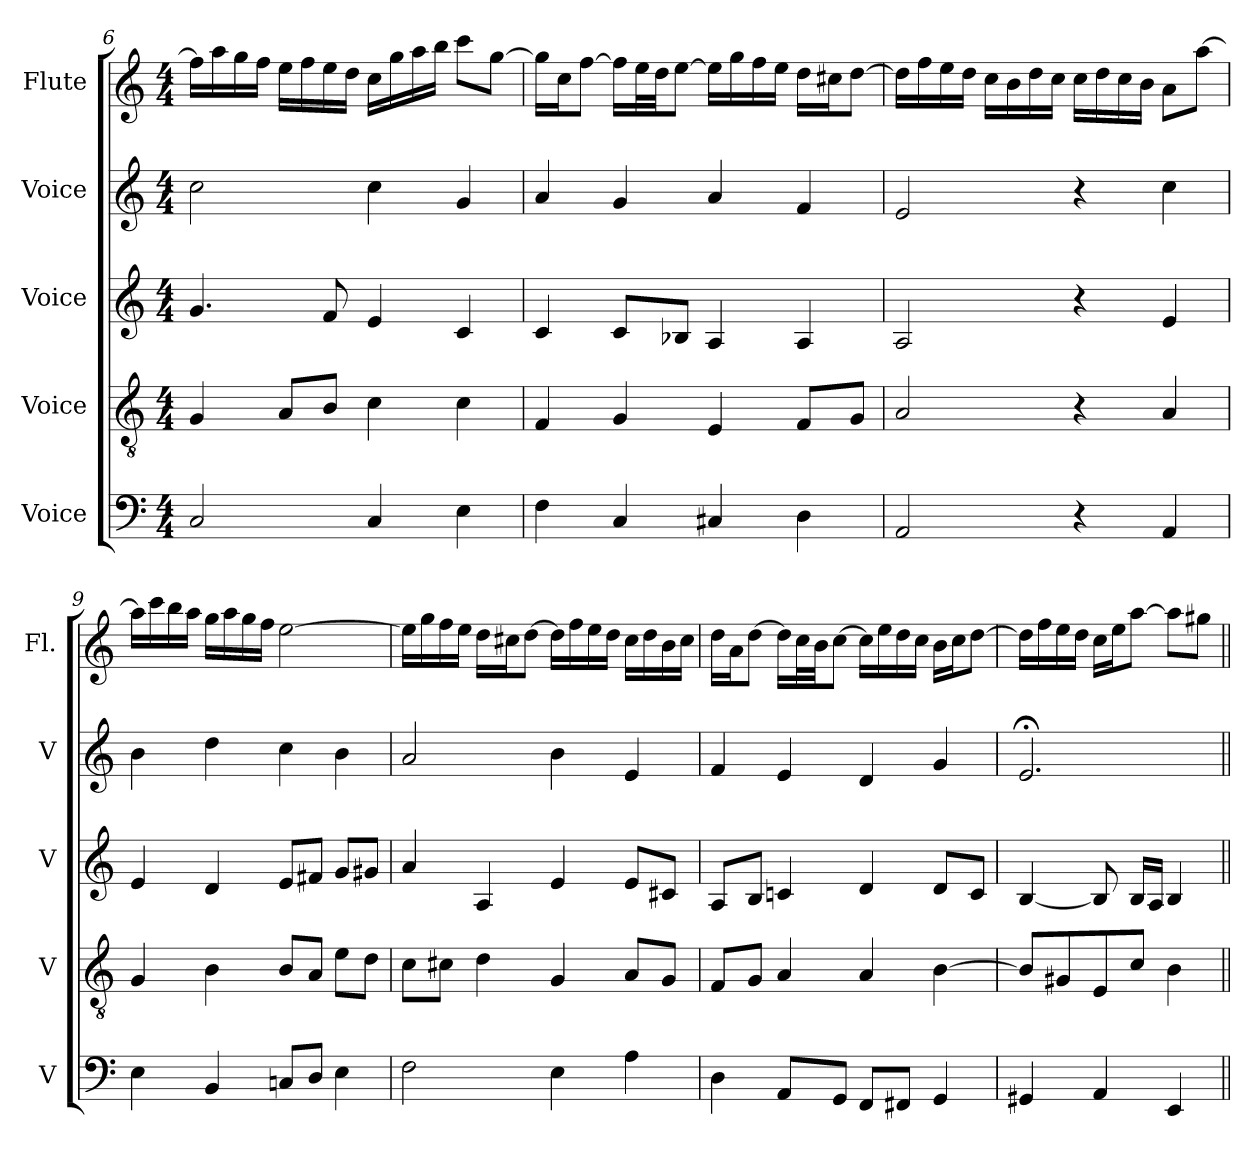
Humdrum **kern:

**kern	**kern	**kern	**kern	**kern
*part5	*part4	*part3	*part2	*part1
*staff5	*staff4	*staff3	*staff2	*staff1
*I"Voice	*I"Voice	*I"Voice	*I"Voice	*I"Flute
*I'V	*I'V	*I'V	*I'V	*I'Fl.
*clefF4	*clefGv2	*clefG2	*clefG2	*clefG2
*k[]	*k[]	*k[]	*k[]	*k[]
*M4/4	*M4/4	*M4/4	*M4/4	*M4/4
=6	=6	=6	=6	=6
2C/	4G/	4.g/	2cc\	16ff\LL]
.	.	.	.	16aa\
.	.	.	.	16gg\
.	.	.	.	16ff\JJ
.	8A/L	.	.	16ee\LL
.	.	.	.	16ff\
.	8B/J	8f/	.	16ee\
.	.	.	.	16dd\JJ
4C/	4c\	4e/	4cc\	16cc\LL
.	.	.	.	16gg\
.	.	.	.	16aa\
.	.	.	.	16bb\JJ
4E\	4c\	4c/	4g/	8ccc\L
.	.	.	.	[8gg\J
=7	=7	=7	=7	=7
4F\	4F/	4c/	4a/	16gg\LL]
.	.	.	.	16cc\J
.	.	.	.	[8ff\J
4C/	4G/	8c/L	4g/	16ff\LL]
.	.	.	.	32ee\L
.	.	.	.	32dd\JJ
.	.	8B-X/J	.	[8ee\J
4C#X/	4E/	4A/	4a/	16ee\LL]
.	.	.	.	16gg\
.	.	.	.	16ff\
.	.	.	.	16ee\JJ
4D\	8F/L	4A/	4f/	16dd\LL
.	.	.	.	16cc#X\J
.	8G/J	.	.	[8dd\J
!!LO:LB:g=z
=8	=8	=8	=8	=8
2AA/	2A/	2A/	2e/	16dd\LL]
.	.	.	.	16ff\
.	.	.	.	16ee\
.	.	.	.	16dd\JJ
.	.	.	.	16cc\LL
.	.	.	.	16b\
.	.	.	.	16dd\
.	.	.	.	16cc\JJ
4r	4r	4r	4r	16cc\LL
.	.	.	.	16dd\
.	.	.	.	16cc\
.	.	.	.	16b\JJ
4AA/	4A/	4e/	4cc\	8a\L
.	.	.	.	[8aa\J
=9	=9	=9	=9	=9
4E\	4G/	4e/	4b\	16aa\LL]
.	.	.	.	16ccc\
.	.	.	.	16bb\
.	.	.	.	16aa\JJ
4BB/	4B\	4d/	4dd\	16gg\LL
.	.	.	.	16aa\
.	.	.	.	16gg\
.	.	.	.	16ff\JJ
8Cn/L	8B/L	8e/L	4cc\	[2ee\
8D/J	8A/J	8f#X/J	.	.
4E\	8e\L	8g/L	4b\	.
.	8d\J	8g#X/J	.	.
=10	=10	=10	=10	=10
2F\	8c\L	4a/	2a/	16ee\LL]
.	.	.	.	16gg\
.	8c#X\J	.	.	16ff\
.	.	.	.	16ee\JJ
.	4d\	4A/	.	16dd\LL
.	.	.	.	16cc#X\J
.	.	.	.	[8dd\J
4E\	4G/	4e/	4b\	16dd\LL]
.	.	.	.	16ff\
.	.	.	.	16ee\
.	.	.	.	16dd\JJ
4A\	8A/L	8e/L	4e/	16cc#\LL
.	.	.	.	16dd\
.	8G/J	8c#X/J	.	16b\
.	.	.	.	16cc#\JJ
!!LO:PB:g=z
=11	=11	=11	=11	=11
4D\	8F/L	8A/L	4f/	16dd\LL
.	.	.	.	16a\J
.	8G/J	8B/J	.	[8dd\J
8AA/L	4A/	4cn/	4e/	16dd\LL]
.	.	.	.	32cc\L
.	.	.	.	32b\JJ
8GG/J	.	.	.	[8cc\J
8FF/L	4A/	4d/	4d/	16cc\LL]
.	.	.	.	16ee\
8FF#X/J	.	.	.	16dd\
.	.	.	.	16cc\JJ
4GG/	[4B\	8d/L	4g/	16b\LL
.	.	.	.	16cc\J
.	.	8c/J	.	[8dd\J
=12	=12	=12	=12	=12
4GG#X/	8B/L]	[4B/	2.e;</	16dd\LL]
.	.	.	.	16ff\
.	8G#X/	.	.	16ee\
.	.	.	.	16dd\JJ
4AA/	8E/	8B/]	.	16cc\LL
.	.	.	.	16ee\J
.	8c/J	16B/LL	.	[8aa\J
.	.	16A/JJ	.	.
4EE/	4B\	4B/	.	8aa\L]
.	.	.	.	8gg#X\J
=||	=||	=||	=||	=||
*-	*-	*-	*-	*-
